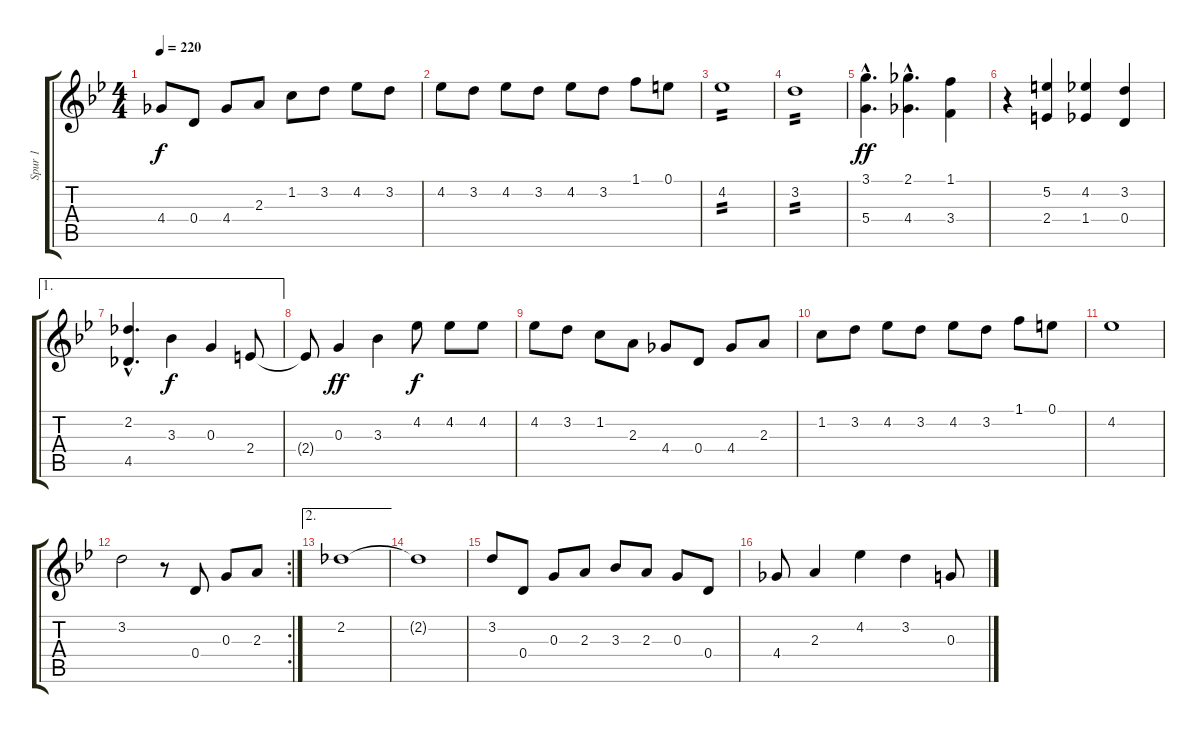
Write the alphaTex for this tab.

\track ("Spur 1" "Spur 1") {instrument acousticguitarnylon}
\staff {score tabs}
\tuning (E4 B3 G3 D3 A2 E2) {hide}
\ts (4 4)
\tempo 220
\clef g2
\ks bb
4.4{t}.8{dy f} 0.4.8 4.4.8 2.3.8 1.2.8 3.2.8 4.2.8 3.2.8 |
4.2.8 3.2.8 4.2.8 3.2.8 4.2.8 3.2.8 1.1.8 0.1.8 |
4.2.1{tp 2} |
3.2.1{tp 2} |
(3.1{hac} 5.4{hac}).4{d dy ff} (2.1{hac} 4.4{hac}).4{d} (1.1 3.4).4 |
r.4 (5.2 2.4).4 (4.2 1.4).4 (3.2 0.4).4 |
\ae 1
(2.2{hac} 4.5{hac}).4{d} 3.3.4{dy f} 0.3.4 2.4.8 |
2.4{t}.8 0.3.4{dy ff} 3.3.4 4.2.8{dy f} 4.2.8 4.2.8 |
4.2.8 3.2.8 1.2.8 2.3.8 4.4.8 0.4.8 4.4.8 2.3.8 |
1.2.8 3.2.8 4.2.8 3.2.8 4.2.8 3.2.8 1.1.8 0.1.8 |
4.2.1 |
\rc 2
3.2.2 r.8 0.4.8 0.3.8 2.3.8 |
\ae 2
2.2.1 |
2.2{t}.1 |
3.2.8 0.4.8 0.3.8 2.3.8 3.3.8 2.3.8 0.3.8 0.4.8 |
4.4.8 2.3.4 4.2.4 3.2.4 0.3.8
